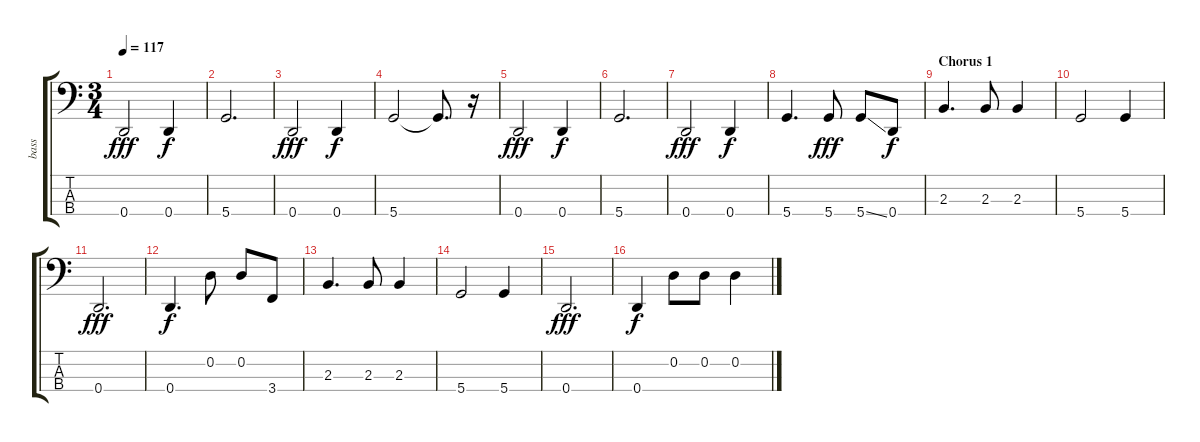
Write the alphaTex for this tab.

\track ("bass" "bass") {instrument electricbassfinger}
\staff {score tabs}
\tuning (G2 D2 A1 D1) {hide}
\ts (3 4)
\tempo 117
\clef f4
\ks c
0.4.2{dy fff} 0.4.4{dy f} |
5.4.2{d} |
0.4.2{dy fff} 0.4.4{dy f} |
5.4.2 5.4{t}.8{d} r.16 |
0.4.2{dy fff} 0.4.4{dy f} |
5.4.2{d} |
0.4.2{dy fff} 0.4.4{dy f} |
5.4.4{d} 5.4.8{dy fff} 5.4{ss}.8 0.4.8{dy f} |
\section ("" "Chorus 1")
2.3.4{d} 2.3.8 2.3.4 |
5.4.2 5.4.4 |
0.4.2{d dy fff} |
0.4.4{d dy f} 0.2.8 0.2.8 3.4.8 |
2.3.4{d} 2.3.8 2.3.4 |
5.4.2 5.4.4 |
0.4.2{d dy fff} |
0.4.4{dy f} 0.2.8 0.2.8 0.2.4
